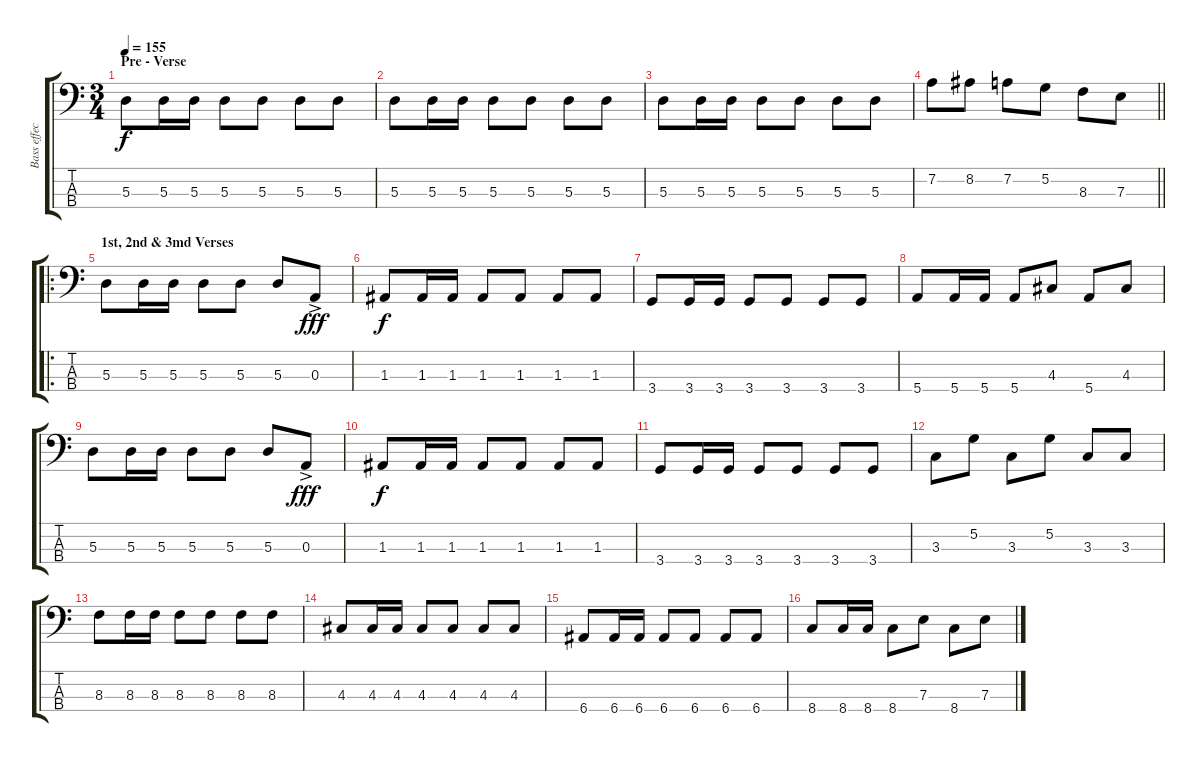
\track ("Bass effect" "Bass effec") {instrument slapbass2}
\staff {score tabs}
\tuning (G2 D2 A1 E1) {hide}
\ts (3 4)
\section ("" "Pre - Verse")
\tempo 155
\clef f4
\ks c
5.3.8{dy f} 5.3.16 5.3.16 5.3.8 5.3.8 5.3.8 5.3.8 |
5.3.8 5.3.16 5.3.16 5.3.8 5.3.8 5.3.8 5.3.8 |
5.3.8 5.3.16 5.3.16 5.3.8 5.3.8 5.3.8 5.3.8 |
\barLineRight lightlight
7.2.8 8.2.8 7.2.8 5.2.8 8.3.8 7.3.8 |
\ro
\section ("" "1st, 2nd & 3md Verses")
5.3.8 5.3.16 5.3.16 5.3.8 5.3.8 5.3.8 0.3{ac}.8{dy fff} |
1.3.8{dy f} 1.3.16 1.3.16 1.3.8 1.3.8 1.3.8 1.3.8 |
3.4.8 3.4.16 3.4.16 3.4.8 3.4.8 3.4.8 3.4.8 |
5.4.8 5.4.16 5.4.16 5.4.8 4.3.8 5.4.8 4.3.8 |
5.3.8 5.3.16 5.3.16 5.3.8 5.3.8 5.3.8 0.3{ac}.8{dy fff} |
1.3.8{dy f} 1.3.16 1.3.16 1.3.8 1.3.8 1.3.8 1.3.8 |
3.4.8 3.4.16 3.4.16 3.4.8 3.4.8 3.4.8 3.4.8 |
3.3.8 5.2.8 3.3.8 5.2.8 3.3.8 3.3.8 |
8.3.8 8.3.16 8.3.16 8.3.8 8.3.8 8.3.8 8.3.8 |
4.3.8 4.3.16 4.3.16 4.3.8 4.3.8 4.3.8 4.3.8 |
6.4.8 6.4.16 6.4.16 6.4.8 6.4.8 6.4.8 6.4.8 |
8.4.8 8.4.16 8.4.16 8.4.8 7.3.8 8.4.8 7.3.8
